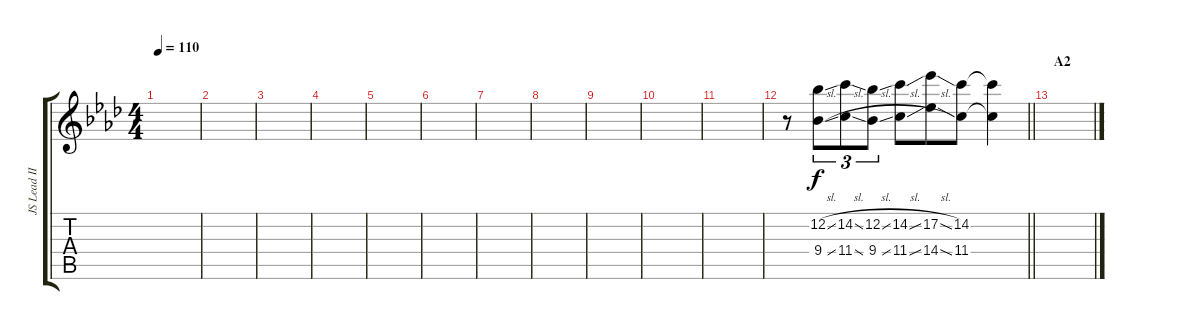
\track ("JS Lead II" "JS Lead II") {instrument overdrivenguitar}
\staff {score tabs}
\tuning (Eb4 Bb3 Gb3 Db3 Ab2 Eb2) {hide}
\ts (4 4)
\tempo 110
\clef g2
\ks ab
|
|
|
|
|
|
|
|
|
|
|
\barLineRight lightlight
r.8 (12.2{sl} 9.4{sl}).8{tu (3 2) volume 13} (14.2{sl} 11.4{sl}).8{tu (3 2) beam merge} (12.2{sl} 9.4{sl}).8{tu (3 2) beam split} (14.2{sl} 11.4{sl}).8{beam merge} (17.2{sl} 14.4{sl}).8 (14.2 11.4).8 (14.2{t} 11.4{t}).4 |
\section ("" "A2")
